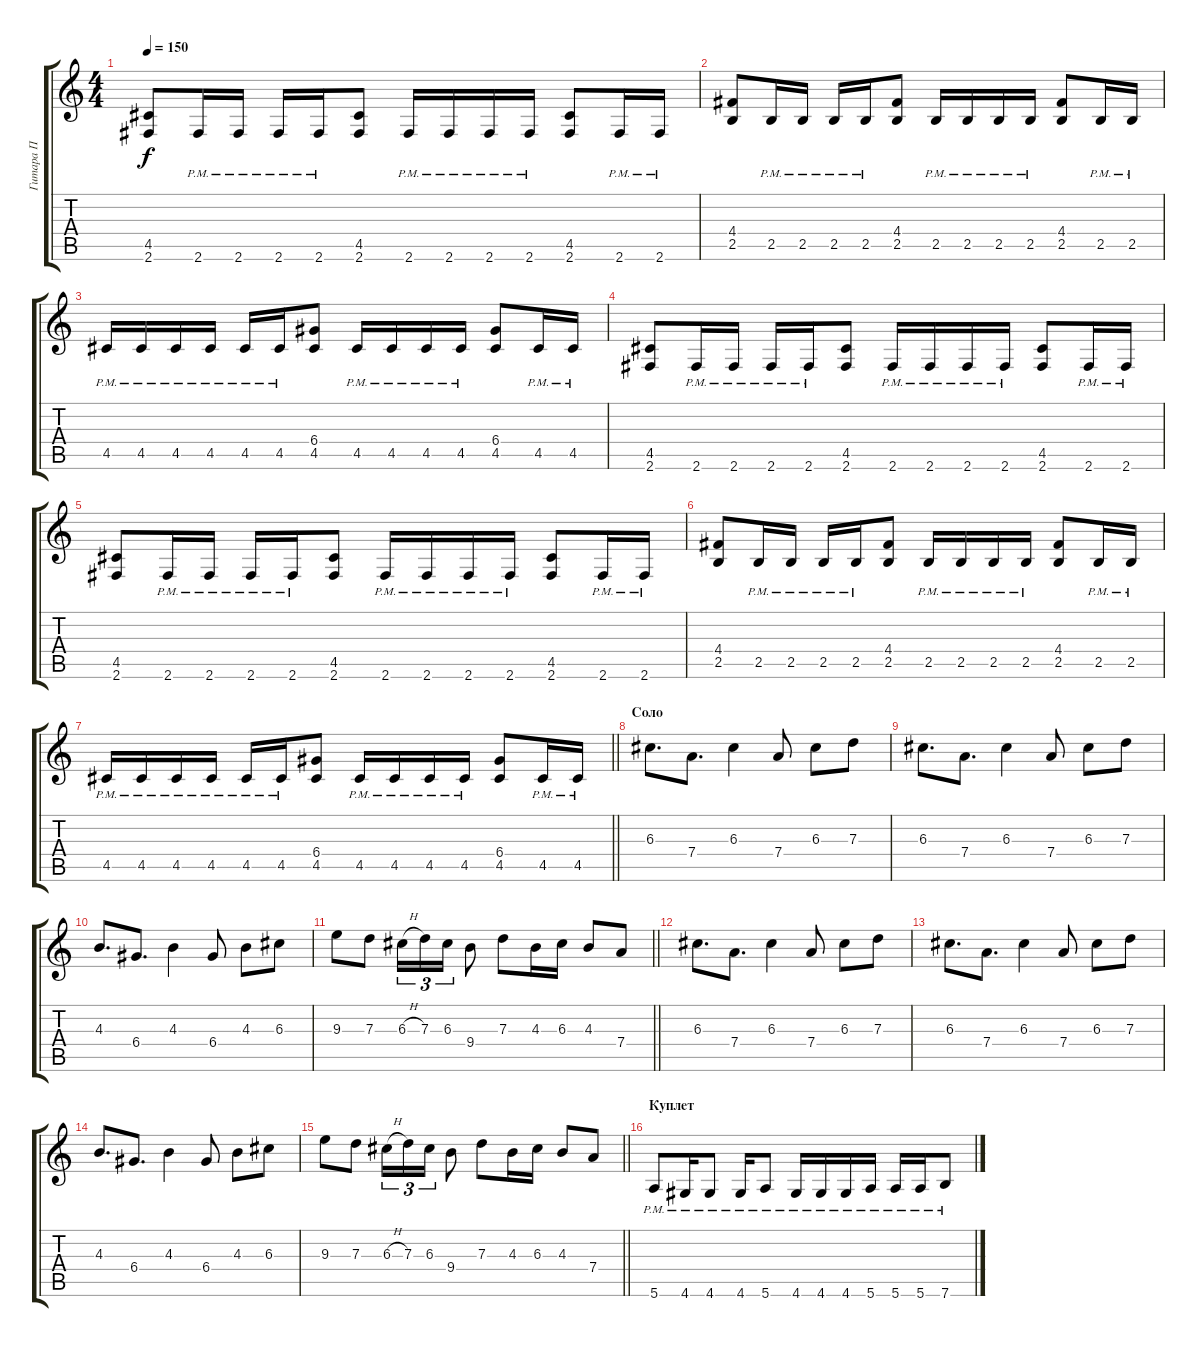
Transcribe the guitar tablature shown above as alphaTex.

\track ("Гитара П" "Гитара П") {instrument overdrivenguitar}
\staff {score tabs}
\tuning (E4 B3 G3 D3 A2 E2) {hide}
\ts (4 4)
\tempo 150
\clef g2
\ks c
(4.5 2.6).8{dy f} 2.6{pm}.16 2.6{pm}.16 2.6{pm}.16 2.6{pm}.16 (4.5 2.6).8 2.6{pm}.16 2.6{pm}.16 2.6{pm}.16 2.6{pm}.16 (4.5 2.6).8 2.6{pm}.16 2.6{pm}.16 |
(4.4 2.5).8 2.5{pm}.16 2.5{pm}.16 2.5{pm}.16 2.5{pm}.16 (4.4 2.5).8 2.5{pm}.16 2.5{pm}.16 2.5{pm}.16 2.5{pm}.16 (4.4 2.5).8 2.5{pm}.16 2.5{pm}.16 |
4.5{pm}.16 4.5{pm}.16 4.5{pm}.16 4.5{pm}.16 4.5{pm}.16 4.5{pm}.16 (6.4 4.5).8 4.5{pm}.16 4.5{pm}.16 4.5{pm}.16 4.5{pm}.16 (6.4 4.5).8 4.5{pm}.16 4.5{pm}.16 |
(4.5 2.6).8 2.6{pm}.16 2.6{pm}.16 2.6{pm}.16 2.6{pm}.16 (4.5 2.6).8 2.6{pm}.16 2.6{pm}.16 2.6{pm}.16 2.6{pm}.16 (4.5 2.6).8 2.6{pm}.16 2.6{pm}.16 |
(4.5 2.6).8 2.6{pm}.16 2.6{pm}.16 2.6{pm}.16 2.6{pm}.16 (4.5 2.6).8 2.6{pm}.16 2.6{pm}.16 2.6{pm}.16 2.6{pm}.16 (4.5 2.6).8 2.6{pm}.16 2.6{pm}.16 |
(4.4 2.5).8 2.5{pm}.16 2.5{pm}.16 2.5{pm}.16 2.5{pm}.16 (4.4 2.5).8 2.5{pm}.16 2.5{pm}.16 2.5{pm}.16 2.5{pm}.16 (4.4 2.5).8 2.5{pm}.16 2.5{pm}.16 |
\barLineRight lightlight
4.5{pm}.16 4.5{pm}.16 4.5{pm}.16 4.5{pm}.16 4.5{pm}.16 4.5{pm}.16 (6.4 4.5).8 4.5{pm}.16 4.5{pm}.16 4.5{pm}.16 4.5{pm}.16 (6.4 4.5).8 4.5{pm}.16 4.5{pm}.16 |
\section ("" "Соло")
6.3.8{d} 7.4.8{d} 6.3.4 7.4.8 6.3.8 7.3.8 |
6.3.8{d} 7.4.8{d} 6.3.4 7.4.8 6.3.8 7.3.8 |
4.3.8{d} 6.4.8{d} 4.3.4 6.4.8 4.3.8 6.3.8 |
\barLineRight lightlight
9.3.8 7.3.8 6.3{h}.16{tu (3 2)} 7.3.16{tu (3 2)} 6.3.16{tu (3 2)} 9.4.8 7.3.8 4.3.16 6.3.16 4.3.8 7.4.8 |
6.3.8{d} 7.4.8{d} 6.3.4 7.4.8 6.3.8 7.3.8 |
6.3.8{d} 7.4.8{d} 6.3.4 7.4.8 6.3.8 7.3.8 |
4.3.8{d} 6.4.8{d} 4.3.4 6.4.8 4.3.8 6.3.8 |
\barLineRight lightlight
9.3.8 7.3.8 6.3{h}.16{tu (3 2)} 7.3.16{tu (3 2)} 6.3.16{tu (3 2)} 9.4.8 7.3.8 4.3.16 6.3.16 4.3.8 7.4.8 |
\section ("" "Куплет")
5.6{pm}.8 4.6{pm}.16 4.6{pm}.8 4.6{pm}.16 5.6{pm}.8 4.6{pm}.16 4.6{pm}.16 4.6{pm}.16 5.6{pm}.16 5.6{pm}.16 5.6{pm}.16 7.6{pm}.8
